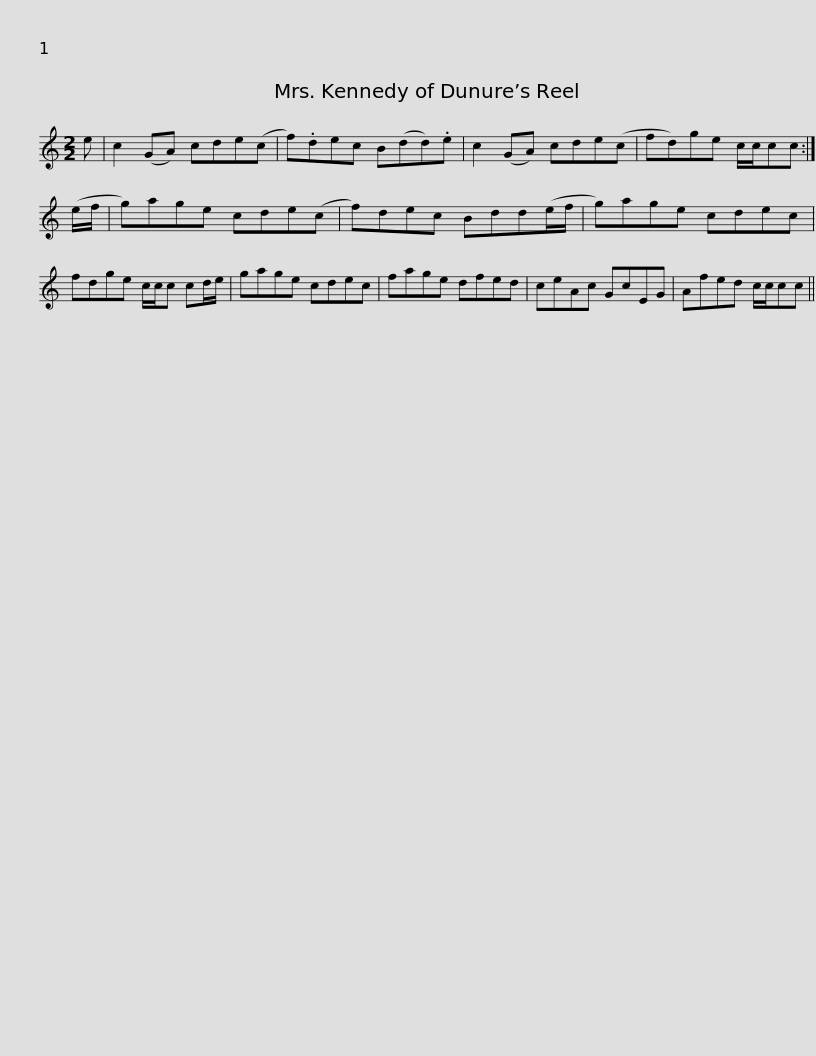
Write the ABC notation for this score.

X:1
L:1/8
M:2/2
I:linebreak $
K:C
V:1 treble
V:1
 e | c2 (GA) cde(c | f).dec B(dd).e | c2 (GA) cde(c | fd)ge c/c/cc :| %5
 (e/f/ | g)age cde(c |$ f)dec Bdd(e/f/ | g)age cdec | fdge c/c/c cd/e/ | %10
 gage cdec | fage dfed |$ ceAc GcEG | Afed c/c/cc || %14
